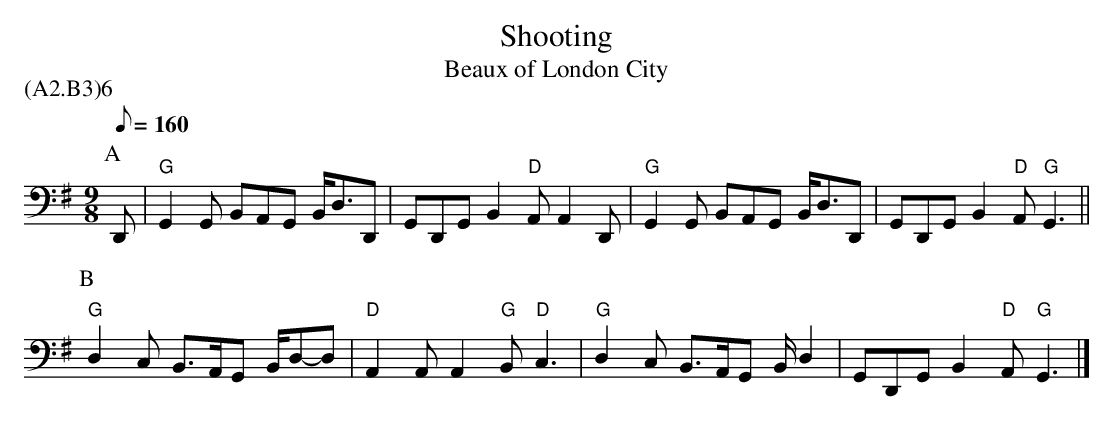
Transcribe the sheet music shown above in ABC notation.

X:1
T: Shooting
T: Beaux of London City
M: 9/8
L: 1/8
Q: 160
P: (A2.B3)6
K: G clef=bass middle=d
P: A
D | "G" G2 G BAG B<dD | GDG B2 "D" A A2 D |\
    "G" G2 G BAG B<dD | GDG B2 "D" A "G" G3 ||
P: B
"G" d2 c B>AG B/d-d | "D" A2 A A2 "G" B "D" c3 |\
"G" d2 c B>AG B/ d2 | GDG B2 "D" A "G" G3 |]
